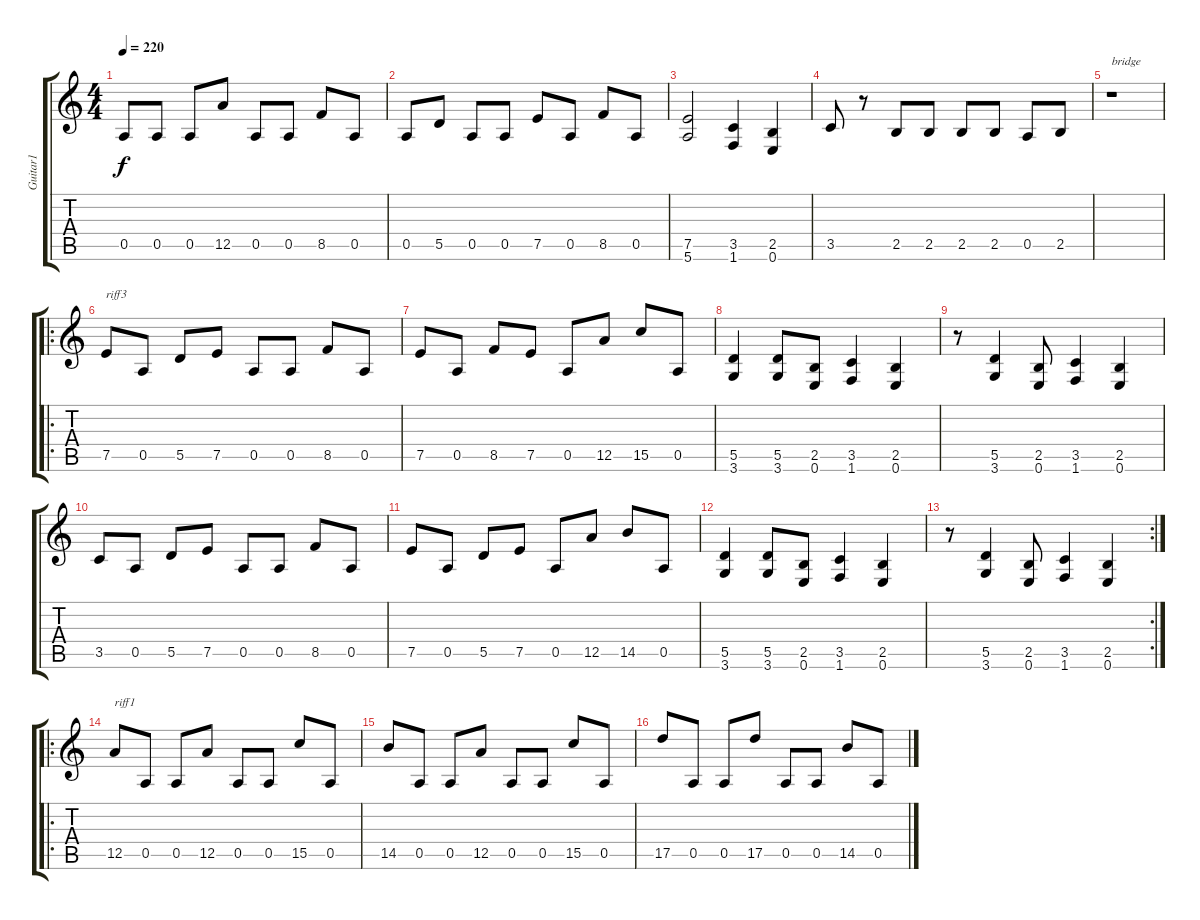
\track ("Guitar1" "Guitar1") {instrument acousticguitarsteel}
\staff {score tabs}
\tuning (E4 B3 G3 D3 A2 E2) {hide}
\ts (4 4)
\tempo 220
\clef g2
\ks c
0.5.8{dy f} 0.5.8 0.5.8 12.5.8 0.5.8 0.5.8 8.5.8 0.5.8 |
0.5.8 5.5.8 0.5.8 0.5.8 7.5.8 0.5.8 8.5.8 0.5.8 |
(7.5 5.6).2 (3.5 1.6).4 (2.5 0.6).4 |
3.5.8 r.8 2.5.8 2.5.8 2.5.8 2.5.8 0.5.8 2.5.8 |
r.1{txt "bridge"} |
\ro
7.5.8{txt "riff3"} 0.5.8 5.5.8 7.5.8 0.5.8 0.5.8 8.5.8 0.5.8 |
7.5.8 0.5.8 8.5.8 7.5.8 0.5.8 12.5.8 15.5.8 0.5.8 |
(5.5 3.6).4 (5.5 3.6).8 (2.5 0.6).8 (3.5 1.6).4 (2.5 0.6).4 |
r.8 (5.5 3.6).4 (2.5 0.6).8 (3.5 1.6).4 (2.5 0.6).4 |
3.5.8 0.5.8 5.5.8 7.5.8 0.5.8 0.5.8 8.5.8 0.5.8 |
7.5.8 0.5.8 5.5.8 7.5.8 0.5.8 12.5.8 14.5.8 0.5.8 |
(5.5 3.6).4 (5.5 3.6).8 (2.5 0.6).8 (3.5 1.6).4 (2.5 0.6).4 |
\rc 2
r.8 (5.5 3.6).4 (2.5 0.6).8 (3.5 1.6).4 (2.5 0.6).4 |
\ro
12.5.8{txt "riff1"} 0.5.8 0.5.8 12.5.8 0.5.8 0.5.8 15.5.8 0.5.8 |
14.5.8 0.5.8 0.5.8 12.5.8 0.5.8 0.5.8 15.5.8 0.5.8 |
17.5.8 0.5.8 0.5.8 17.5.8 0.5.8 0.5.8 14.5.8 0.5.8
